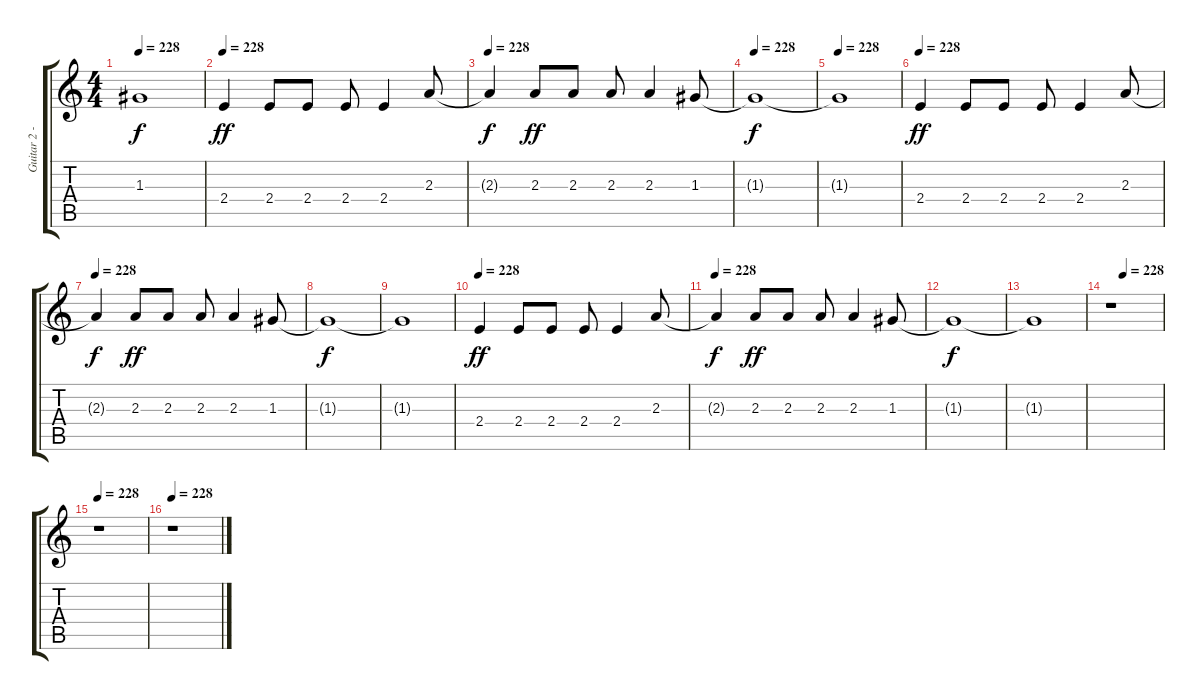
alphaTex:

\track ("Guitar 2 - Eric Melvin" "Guitar 2 -") {instrument distortionguitar}
\staff {score tabs}
\tuning (E4 B3 G3 D3 A2 E2) {hide}
\ts (4 4)
\tempo 228
\clef g2
\ks c
1.3{t}.1{dy f} |
\tempo 228
2.4.4{dy ff} 2.4.8 2.4.8 2.4.8 2.4.4 2.3.8 |
\tempo 228
2.3{t}.4{dy f} 2.3.8{dy ff} 2.3.8 2.3.8 2.3.4 1.3.8 |
\tempo 228
1.3{t}.1{dy f} |
\tempo 228
1.3{t}.1 |
\tempo 228
2.4.4{dy ff} 2.4.8 2.4.8 2.4.8 2.4.4 2.3.8 |
\tempo 228
2.3{t}.4{dy f} 2.3.8{dy ff} 2.3.8 2.3.8 2.3.4 1.3.8 |
1.3{t}.1{dy f} |
1.3{t}.1 |
\tempo 228
2.4.4{dy ff} 2.4.8 2.4.8 2.4.8 2.4.4 2.3.8 |
\tempo 228
2.3{t}.4{dy f} 2.3.8{dy ff} 2.3.8 2.3.8 2.3.4 1.3.8 |
1.3{t}.1{dy f} |
1.3{t}.1 |
\tempo (228 0.25)
r.1 |
\tempo 228
r.1 |
\tempo 228
r.1
